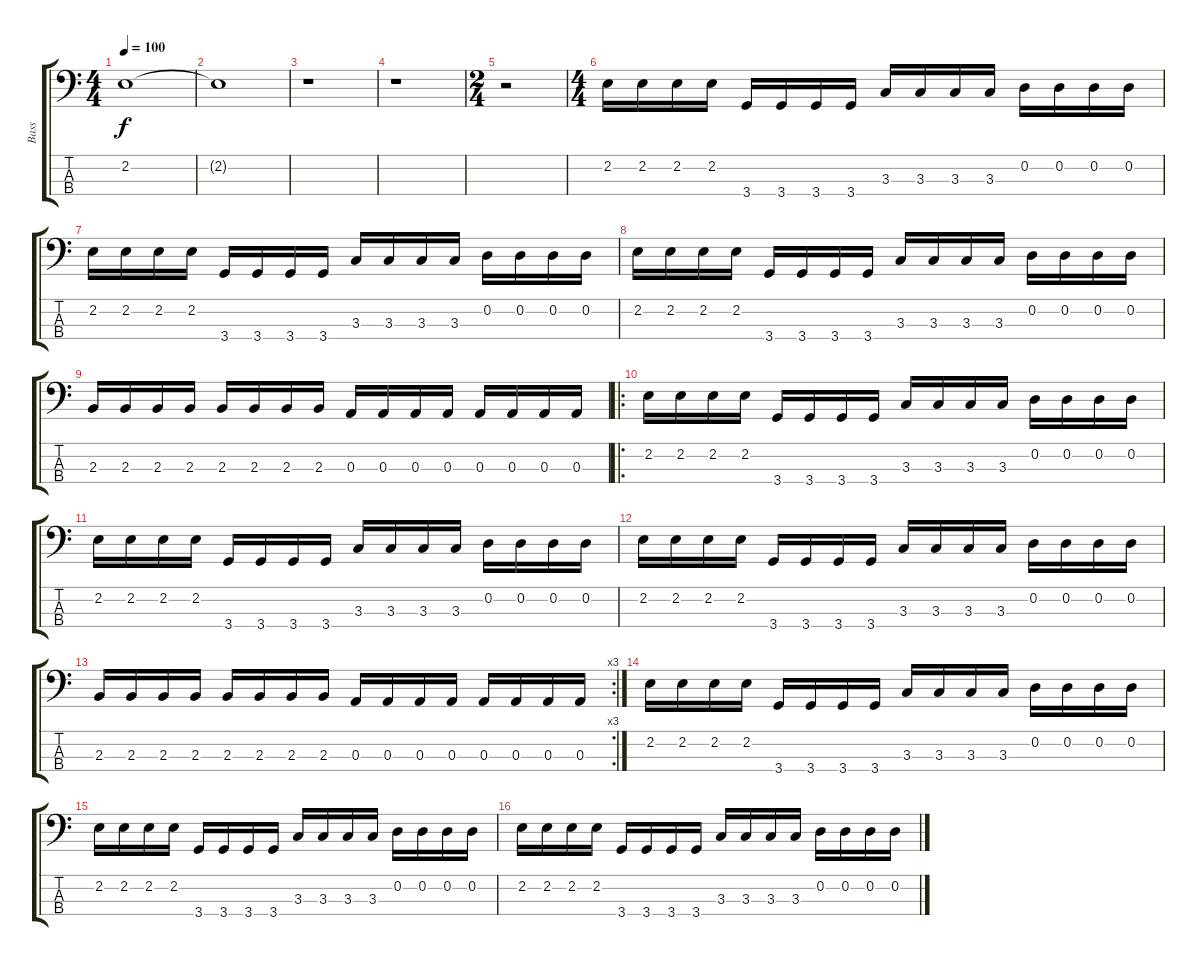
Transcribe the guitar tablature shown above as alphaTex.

\track ("Bass" "Bass") {instrument electricbassfinger}
\staff {score tabs}
\tuning (G2 D2 A1 E1) {hide}
\ts (4 4)
\tempo 100
\clef f4
\ks c
2.2.1{dy f} |
2.2{t}.1 |
r.1 |
r.1 |
\ts (2 4)
r.2 |
\ts (4 4)
2.2.16 2.2.16 2.2.16 2.2.16 3.4.16 3.4.16 3.4.16 3.4.16 3.3.16 3.3.16 3.3.16 3.3.16 0.2.16 0.2.16 0.2.16 0.2.16 |
2.2.16 2.2.16 2.2.16 2.2.16 3.4.16 3.4.16 3.4.16 3.4.16 3.3.16 3.3.16 3.3.16 3.3.16 0.2.16 0.2.16 0.2.16 0.2.16 |
2.2.16 2.2.16 2.2.16 2.2.16 3.4.16 3.4.16 3.4.16 3.4.16 3.3.16 3.3.16 3.3.16 3.3.16 0.2.16 0.2.16 0.2.16 0.2.16 |
2.3.16 2.3.16 2.3.16 2.3.16 2.3.16 2.3.16 2.3.16 2.3.16 0.3.16 0.3.16 0.3.16 0.3.16 0.3.16 0.3.16 0.3.16 0.3.16 |
\ro
2.2.16 2.2.16 2.2.16 2.2.16 3.4.16 3.4.16 3.4.16 3.4.16 3.3.16 3.3.16 3.3.16 3.3.16 0.2.16 0.2.16 0.2.16 0.2.16 |
2.2.16 2.2.16 2.2.16 2.2.16 3.4.16 3.4.16 3.4.16 3.4.16 3.3.16 3.3.16 3.3.16 3.3.16 0.2.16 0.2.16 0.2.16 0.2.16 |
2.2.16 2.2.16 2.2.16 2.2.16 3.4.16 3.4.16 3.4.16 3.4.16 3.3.16 3.3.16 3.3.16 3.3.16 0.2.16 0.2.16 0.2.16 0.2.16 |
\rc 3
2.3.16 2.3.16 2.3.16 2.3.16 2.3.16 2.3.16 2.3.16 2.3.16 0.3.16 0.3.16 0.3.16 0.3.16 0.3.16 0.3.16 0.3.16 0.3.16 |
2.2.16 2.2.16 2.2.16 2.2.16 3.4.16 3.4.16 3.4.16 3.4.16 3.3.16 3.3.16 3.3.16 3.3.16 0.2.16 0.2.16 0.2.16 0.2.16 |
2.2.16 2.2.16 2.2.16 2.2.16 3.4.16 3.4.16 3.4.16 3.4.16 3.3.16 3.3.16 3.3.16 3.3.16 0.2.16 0.2.16 0.2.16 0.2.16 |
2.2.16 2.2.16 2.2.16 2.2.16 3.4.16 3.4.16 3.4.16 3.4.16 3.3.16 3.3.16 3.3.16 3.3.16 0.2.16 0.2.16 0.2.16 0.2.16
